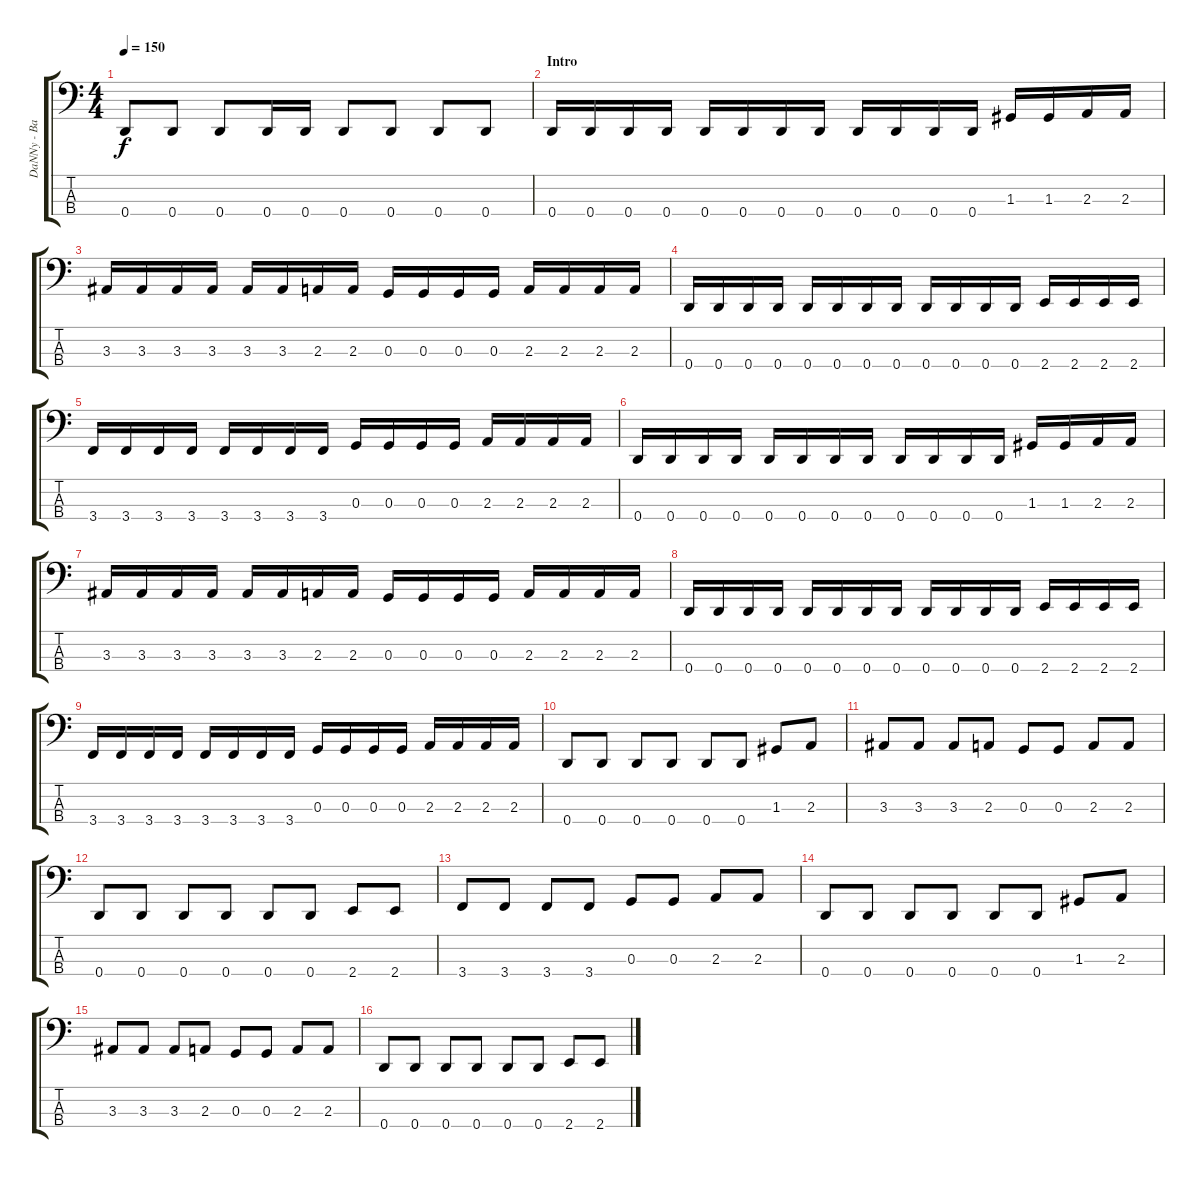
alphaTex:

\track ("DaNNy - Bass" "DaNNy - Ba") {instrument electricbasspick}
\staff {score tabs}
\tuning (F2 C2 G1 D1) {hide}
\ts (4 4)
\tempo 150
\clef f4
\ks c
0.4.8{dy f} 0.4.8 0.4.8 0.4.16 0.4.16 0.4.8 0.4.8 0.4.8 0.4.8 |
\section ("" "Intro")
0.4.16 0.4.16 0.4.16 0.4.16 0.4.16 0.4.16 0.4.16 0.4.16 0.4.16 0.4.16 0.4.16 0.4.16 1.3.16 1.3.16 2.3.16 2.3.16 |
3.3.16 3.3.16 3.3.16 3.3.16 3.3.16 3.3.16 2.3.16 2.3.16 0.3.16 0.3.16 0.3.16 0.3.16 2.3.16 2.3.16 2.3.16 2.3.16 |
0.4.16 0.4.16 0.4.16 0.4.16 0.4.16 0.4.16 0.4.16 0.4.16 0.4.16 0.4.16 0.4.16 0.4.16 2.4.16 2.4.16 2.4.16 2.4.16 |
3.4.16 3.4.16 3.4.16 3.4.16 3.4.16 3.4.16 3.4.16 3.4.16 0.3.16 0.3.16 0.3.16 0.3.16 2.3.16 2.3.16 2.3.16 2.3.16 |
0.4.16 0.4.16 0.4.16 0.4.16 0.4.16 0.4.16 0.4.16 0.4.16 0.4.16 0.4.16 0.4.16 0.4.16 1.3.16 1.3.16 2.3.16 2.3.16 |
3.3.16 3.3.16 3.3.16 3.3.16 3.3.16 3.3.16 2.3.16 2.3.16 0.3.16 0.3.16 0.3.16 0.3.16 2.3.16 2.3.16 2.3.16 2.3.16 |
0.4.16 0.4.16 0.4.16 0.4.16 0.4.16 0.4.16 0.4.16 0.4.16 0.4.16 0.4.16 0.4.16 0.4.16 2.4.16 2.4.16 2.4.16 2.4.16 |
3.4.16 3.4.16 3.4.16 3.4.16 3.4.16 3.4.16 3.4.16 3.4.16 0.3.16 0.3.16 0.3.16 0.3.16 2.3.16 2.3.16 2.3.16 2.3.16 |
0.4.8 0.4.8 0.4.8 0.4.8 0.4.8 0.4.8 1.3.8 2.3.8 |
3.3.8 3.3.8 3.3.8 2.3.8 0.3.8 0.3.8 2.3.8 2.3.8 |
0.4.8 0.4.8 0.4.8 0.4.8 0.4.8 0.4.8 2.4.8 2.4.8 |
3.4.8 3.4.8 3.4.8 3.4.8 0.3.8 0.3.8 2.3.8 2.3.8 |
0.4.8 0.4.8 0.4.8 0.4.8 0.4.8 0.4.8 1.3.8 2.3.8 |
3.3.8 3.3.8 3.3.8 2.3.8 0.3.8 0.3.8 2.3.8 2.3.8 |
0.4.8 0.4.8 0.4.8 0.4.8 0.4.8 0.4.8 2.4.8 2.4.8
